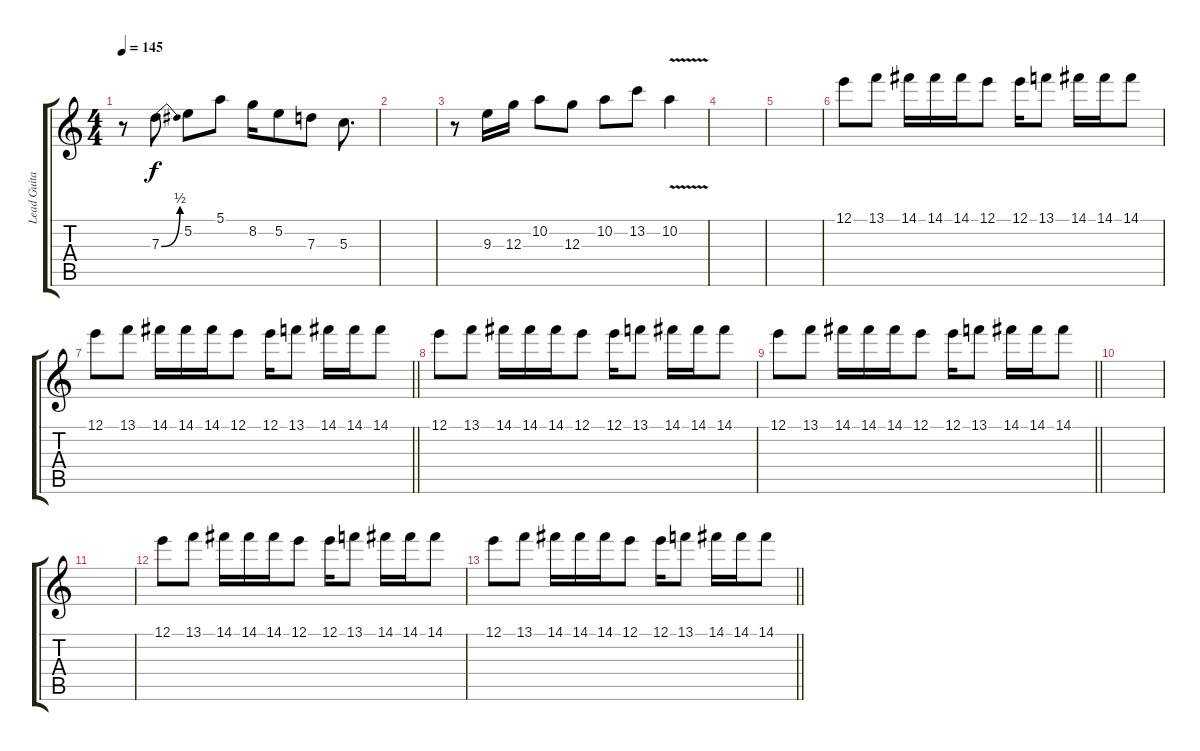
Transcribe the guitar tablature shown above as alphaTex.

\track ("Lead Guitar" "Lead Guita") {instrument distortionguitar}
\staff {score tabs}
\tuning (E4 B3 G3 D3 A2 E2) {hide}
\ts (4 4)
\tempo 145
\clef g2
\ks c
r.8{dy f} 7.3{be (bend 0 0 60 2)}.8 5.2.8 5.1.8 8.2.16 5.2.8 7.3.8 5.3.8{d} |
|
r.8 9.3.16 12.3.16 10.2.8 12.3.8 10.2.8 13.2.8 10.2{v}.4 |
|
|
12.1.8 13.1.8 14.1.16 14.1.16 14.1.16 12.1.8 12.1.16 13.1.8 14.1.16 14.1.16 14.1.8 |
\barLineRight lightlight
12.1.8 13.1.8 14.1.16 14.1.16 14.1.16 12.1.8 12.1.16 13.1.8 14.1.16 14.1.16 14.1.8 |
12.1.8 13.1.8 14.1.16 14.1.16 14.1.16 12.1.8 12.1.16 13.1.8 14.1.16 14.1.16 14.1.8 |
\barLineRight lightlight
12.1.8 13.1.8 14.1.16 14.1.16 14.1.16 12.1.8 12.1.16 13.1.8 14.1.16 14.1.16 14.1.8 |
|
|
12.1.8 13.1.8 14.1.16 14.1.16 14.1.16 12.1.8 12.1.16 13.1.8 14.1.16 14.1.16 14.1.8 |
\barLineRight lightlight
12.1.8 13.1.8 14.1.16 14.1.16 14.1.16 12.1.8 12.1.16 13.1.8 14.1.16 14.1.16 14.1.8
